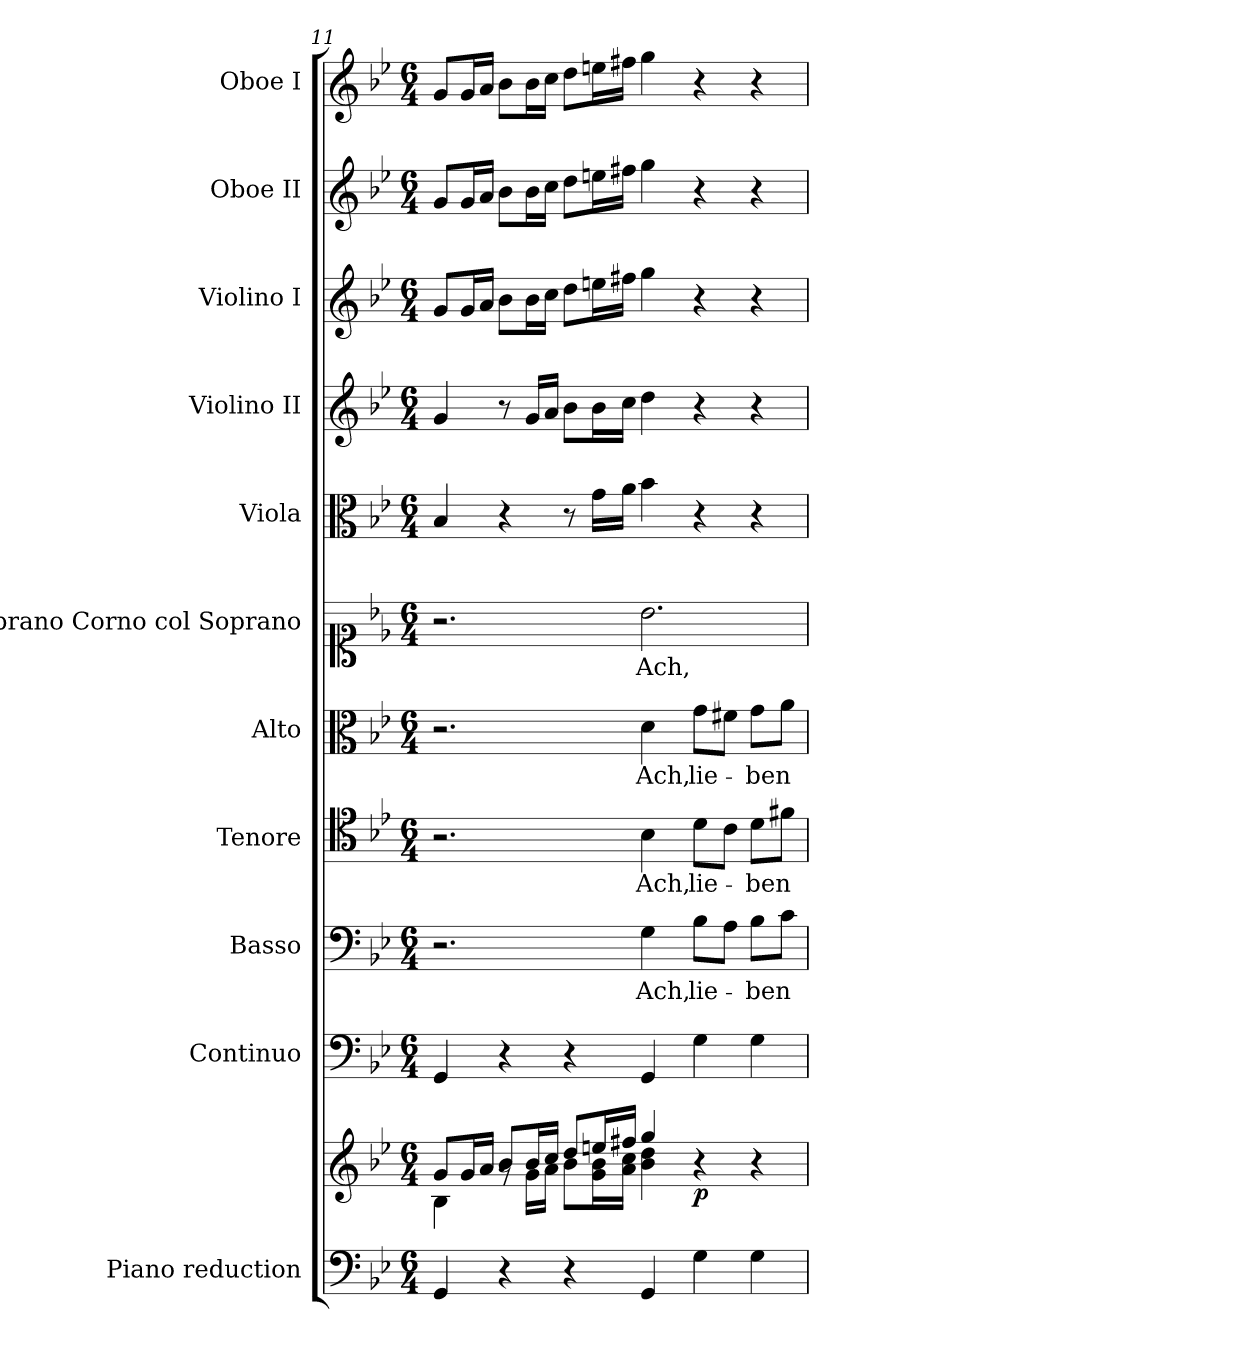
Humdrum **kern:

**kern	**kern	**dynam	**kern	**kern	**text	**kern	**text	**kern	**text	**kern	**text	**kern	**kern	**kern	**kern	**kern
*part11	*part11	*part11	*part10	*part9	*part9	*part8	*part8	*part7	*part7	*part6	*part6	*part5	*part4	*part3	*part2	*part1
*staff12	*staff11	*staff11/12	*staff10	*staff9	*staff9	*staff8	*staff8	*staff7	*staff7	*staff6	*staff6	*staff5	*staff4	*staff3	*staff2	*staff1
*I"Piano reduction	*	*	*I"Continuo	*I"Basso	*	*I"Tenore	*	*I"Alto	*	*I"Soprano Corno col Soprano	*	*I"Viola	*I"Violino II	*I"Violino I	*I"Oboe II	*I"Oboe I
*I'Pno	*	*	*	*	*	*	*	*	*	*	*	*I'Vla	*I'Vln	*I'Vln	*I'Ob	*I'Ob
!!LO:PB:g=z
*clefF4	*clefG2	*	*clefF4	*clefF4	*	*clefC4	*	*clefC3	*	*clefC1	*	*clefC3	*clefG2	*clefG2	*clefG2	*clefG2
*k[b-e-]	*k[b-e-]	*	*k[b-e-]	*k[b-e-]	*	*k[b-e-]	*	*k[b-e-]	*	*k[b-e-]	*	*k[b-e-]	*k[b-e-]	*k[b-e-]	*k[b-e-]	*k[b-e-]
*M6/4	*M6/4	*	*M6/4	*M6/4	*	*M6/4	*	*M6/4	*	*M6/4	*	*M6/4	*M6/4	*M6/4	*M6/4	*M6/4
=11	=11	=11	=11	=11	=11	=11	=11	=11	=11	=11	=11	=11	=11	=11	=11	=11
*	*^	*	*	*	*	*	*	*	*	*	*	*	*	*	*	*
4GG/	8g/L	4B-\	.	4GG/	2.r	.	2.r	.	2.r	.	2.r	.	4B-/	4g/	8g/L	8g/L	8g/L
.	16g/L	.	.	.	.	.	.	.	.	.	.	.	.	.	16g/L	16g/L	16g/L
.	16a/JJ	.	.	.	.	.	.	.	.	.	.	.	.	.	16a/JJ	16a/JJ	16a/JJ
4r	8b-/L	8rg	.	4r	.	.	.	.	.	.	.	.	4r	8r	8b-\L	8b-\L	8b-\L
.	16b-/L	16g\LL	.	.	.	.	.	.	.	.	.	.	.	16g/LL	16b-\L	16b-\L	16b-\L
.	16cc/JJ	16a\JJ	.	.	.	.	.	.	.	.	.	.	.	16a/JJ	16cc\JJ	16cc\JJ	16cc\JJ
4r	8dd/L	8b-\L	.	4r	.	.	.	.	.	.	.	.	8r	8b-\L	8dd\L	8dd\L	8dd\L
.	16een/L	16g\ 16b-\L	.	.	.	.	.	.	.	.	.	.	16g\LL	16b-\L	16een\L	16een\L	16een\L
.	16ff#X/JJ	16a\ 16cc\JJ	.	.	.	.	.	.	.	.	.	.	16a\JJ	16cc\JJ	16ff#X\JJ	16ff#X\JJ	16ff#X\JJ
!	!	!	!	!	!	!LO:LY:b	!	!LO:LY:b	!	!LO:LY:b	!	!LO:LY:b	!	!	!	!	!
4GG/	4gg/	4b-\ 4dd\	.	4GG/	4G\	Ach,	4B-\	Ach,	4d\	Ach,	2.b-\	Ach,	4b-\	4dd\	4gg\	4gg\	4gg\
!	!	!	!LO:DY:b	!	!	!LO:LY:b	!	!LO:LY:b	!	!LO:LY:b	!	!	!	!	!	!	!
4G\	4r	4ryy	p	4G\	8B-\L	lie-	8d\L	lie-	8g\L	lie-	.	.	4r	4r	4r	4r	4r
.	.	.	.	.	8A\J	.	8c\J	.	8f#X\J	.	.	.	.	.	.	.	.
!	!	!	!	!	!	!LO:LY:b	!	!LO:LY:b	!	!LO:LY:b	!	!	!	!	!	!	!
4G\	4r	4ryy	.	4G\	8B-\L	-ben	8d\L	-ben	8g\L	-ben	.	.	4r	4r	4r	4r	4r
.	.	.	.	.	8c\J	.	8f#X\J	.	8a\J	.	.	.	.	.	.	.	.
*	*v	*v	*	*	*	*	*	*	*	*	*	*	*	*	*	*	*
=	=	=	=	=	=	=	=	=	=	=	=	=	=	=	=	=
*-	*-	*-	*-	*-	*-	*-	*-	*-	*-	*-	*-	*-	*-	*-	*-	*-
